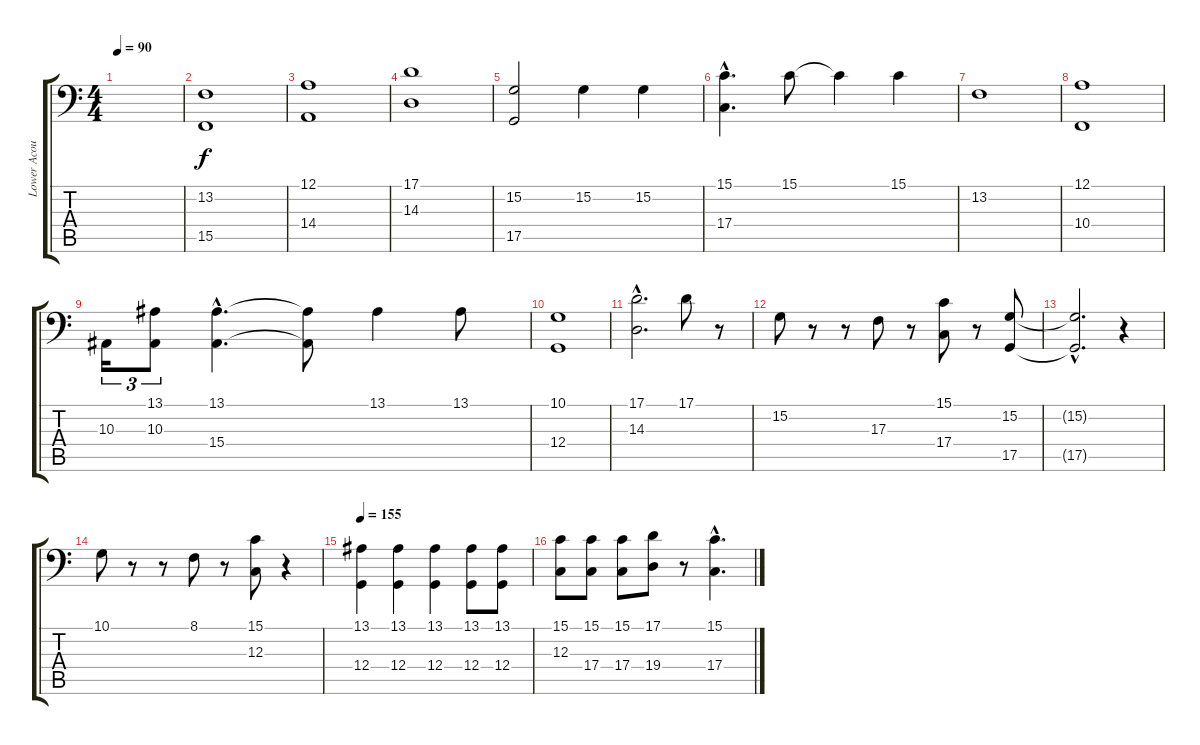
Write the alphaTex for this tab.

\track ("Lower Acoustic Piano" "Lower Acou") {instrument brightacousticpiano}
\staff {score tabs}
\tuning (A2 E2 C2 G1 D1 A0) {hide}
\ts (4 4)
\tempo 90
\clef f4
\ks c
|
(13.2 15.5).1 |
(12.1 14.4).1 |
(17.1 14.3).1 |
(15.2 17.5).2 15.2.4 15.2.4 |
(15.1{hac} 17.4{hac}).4{d} 15.1.8 15.1{t}.4 15.1.4 |
13.2.1 |
(12.1 10.4).1 |
10.3.16{tu (3 2)} (13.1 10.3).8{tu (3 2)} (13.1{hac} 15.4{hac}).4{d} (13.1{t} 15.4{t}).8 13.1.4 13.1.8 |
(10.1 12.4).1 |
(17.1{hac} 14.3{hac}).2{d} 17.1.8 r.8 |
15.2.8 r.8 r.8 17.3.8 r.8 (15.1 17.4).8 r.8 (15.2 17.5).8 |
(15.2{hac t} 17.5{hac t}).2{d} r.4 |
10.1.8 r.8 r.8 8.1.8 r.8 (15.1 12.3).8 r.4 |
\tempo 155
(13.1 12.4).4 (13.1 12.4).4 (13.1 12.4).4 (13.1 12.4).8 (13.1 12.4).8 |
(15.1 12.3).8 (15.1 17.4).8 (15.1 17.4).8 (17.1 19.4).8 r.8 (15.1{hac} 17.4{hac}).4{d}
